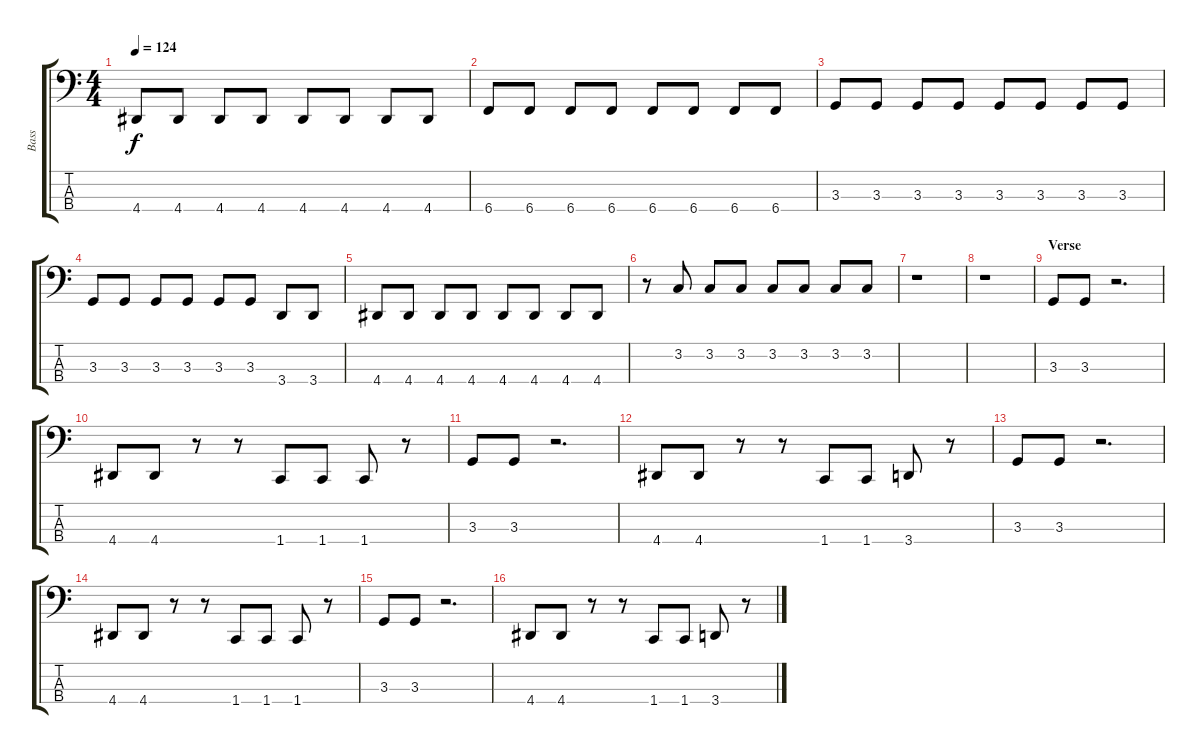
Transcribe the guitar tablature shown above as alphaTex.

\track ("Bass" "Bass") {instrument electricbasspick}
\staff {score tabs}
\tuning (D2 A1 E1 B0) {hide}
\ts (4 4)
\tempo 124
\clef f4
\ks c
4.4.8{dy f} 4.4.8 4.4.8 4.4.8 4.4.8 4.4.8 4.4.8 4.4.8 |
6.4.8 6.4.8 6.4.8 6.4.8 6.4.8 6.4.8 6.4.8 6.4.8 |
3.3.8 3.3.8 3.3.8 3.3.8 3.3.8 3.3.8 3.3.8 3.3.8 |
3.3.8 3.3.8 3.3.8 3.3.8 3.3.8 3.3.8 3.4.8 3.4.8 |
4.4.8 4.4.8 4.4.8 4.4.8 4.4.8 4.4.8 4.4.8 4.4.8 |
r.8 3.2.8 3.2.8 3.2.8 3.2.8 3.2.8 3.2.8 3.2.8 |
r.1 |
r.1 |
\section ("" "Verse")
3.3.8 3.3.8 r.2{d} |
4.4.8 4.4.8 r.8 r.8 1.4.8 1.4.8 1.4.8 r.8 |
3.3.8 3.3.8 r.2{d} |
4.4.8 4.4.8 r.8 r.8 1.4.8 1.4.8 3.4.8 r.8 |
3.3.8 3.3.8 r.2{d} |
4.4.8 4.4.8 r.8 r.8 1.4.8 1.4.8 1.4.8 r.8 |
3.3.8 3.3.8 r.2{d} |
4.4.8 4.4.8 r.8 r.8 1.4.8 1.4.8 3.4.8 r.8
